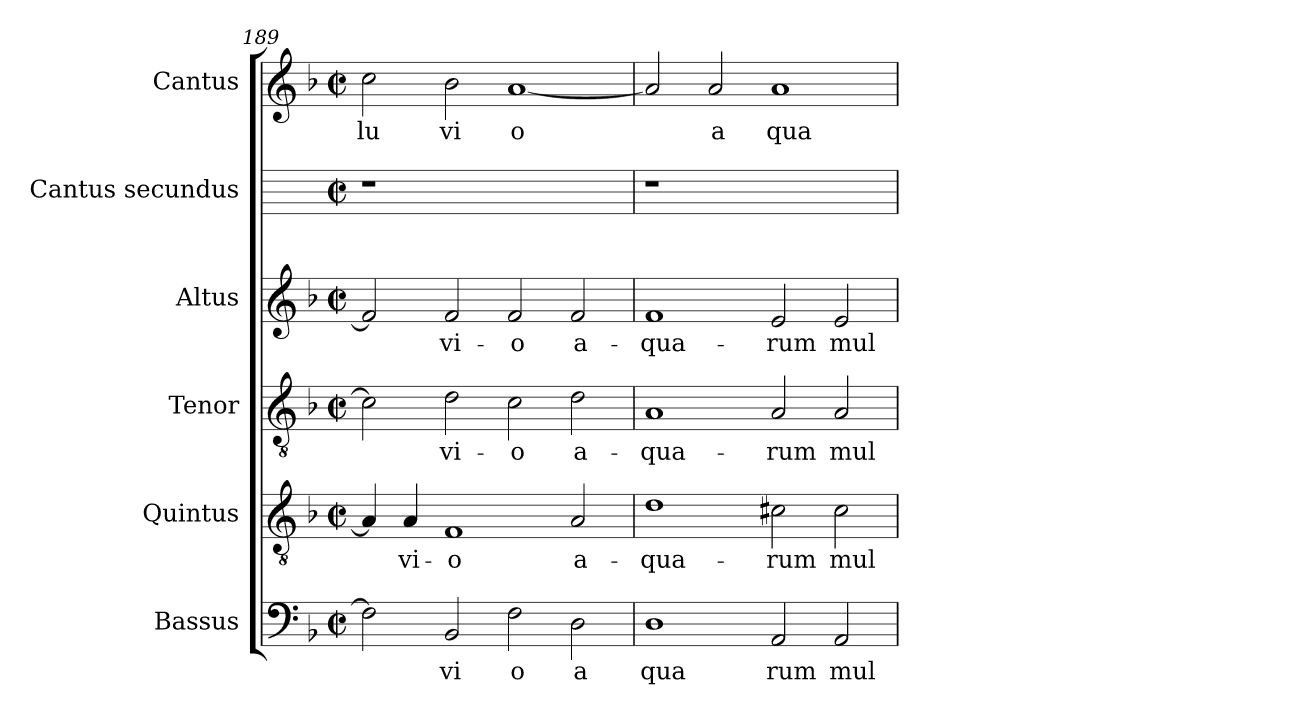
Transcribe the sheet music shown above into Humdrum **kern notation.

**kern	**text	**kern	**text	**kern	**text	**kern	**text	**kern	**kern	**text
*part6	*part6	*part5	*part5	*part4	*part4	*part3	*part3	*part2	*part1	*part1
*staff6	*staff6	*staff5	*staff5	*staff4	*staff4	*staff3	*staff3	*staff2	*staff1	*staff1
*I"Bassus	*	*I"Quintus	*	*I"Tenor	*	*I"Altus	*	*I"Cantus  secundus	*I"Cantus	*
*I'B	*	*I'Q	*	*I'T	*	*I'A	*	*	*I'C	*
*clefF4	*	*clefGv2	*	*clefGv2	*	*clefG2	*	*	*clefG2	*
*k[b-]	*	*k[b-]	*	*k[b-]	*	*k[b-]	*	*k[]	*k[b-]	*
*F:	*	*F:	*	*F:	*	*F:	*	*C:	*F:	*
*M2/2	*	*M2/2	*	*M2/2	*	*M2/2	*	*M2/2	*M2/2	*
*met(c|)	*	*met(c|)	*	*met(c|)	*	*met(c|)	*	*met(c|)	*met(c|)	*
=189	=189	=189	=189	=189	=189	=189	=189	=189	=189	=189
!	!LO:LY:b:cj	!	!LO:LY:b:cj	!	!LO:LY:b:cj	!	!LO:LY:b:cj	!	!	!LO:LY:b:cj
2F\]	.	4A/]	--	2c\]	--	2f/]	--	1r	2cc\	lu
!	!	!	!LO:LY:b:cj	!	!	!	!	!	!	!
.	.	4A/	-vi-	.	.	.	.	.	.	.
!	!LO:LY:b:cj	!	!LO:LY:b:cj	!	!LO:LY:b:cj	!	!LO:LY:b:cj	!	!	!LO:LY:b:cj
2BB-/	vi	1F	-o	2d\	-vi-	2f/	-vi-	.	2b-\	vi
!	!LO:LY:b:cj	!	!	!	!LO:LY:b:cj	!	!LO:LY:b:cj	!	!	!LO:LY:b:cj
2F\	o	.	.	2c\	-o	2f/	-o	1ryy	[<1a	o
!	!LO:LY:b:cj	!	!LO:LY:b:cj	!	!LO:LY:b:cj	!	!LO:LY:b:cj	!	!	!
2D\	a	2A/	a-	2d\	a-	2f/	a-	.	.	.
=190	=190	=190	=190	=190	=190	=190	=190	=190	=190	=190
!	!LO:LY:b:cj	!	!LO:LY:b:cj	!	!LO:LY:b:cj	!	!LO:LY:b:cj	!	!	!LO:LY:b:cj
1D	qua	1d	-qua-	1A	-qua-	1f	-qua-	1r	2a/]	.
!	!	!	!	!	!	!	!	!	!	!LO:LY:b:cj
.	.	.	.	.	.	.	.	.	2a/	a
!	!LO:LY:b:cj	!	!LO:LY:b:cj	!	!LO:LY:b:cj	!	!LO:LY:b:cj	!	!	!LO:LY:b:cj
2AA/	rum	2c#X\	-rum	2A/	-rum	2e/	-rum	1ryy	1a	qua
!	!LO:LY:b:cj	!	!LO:LY:b:cj	!	!LO:LY:b:cj	!	!LO:LY:b:cj	!	!	!
2AA/	mul	2c#\	mul-	2A/	mul-	2e/	mul-	.	.	.
=	=	=	=	=	=	=	=	=	=	=
*-	*-	*-	*-	*-	*-	*-	*-	*-	*-	*-
